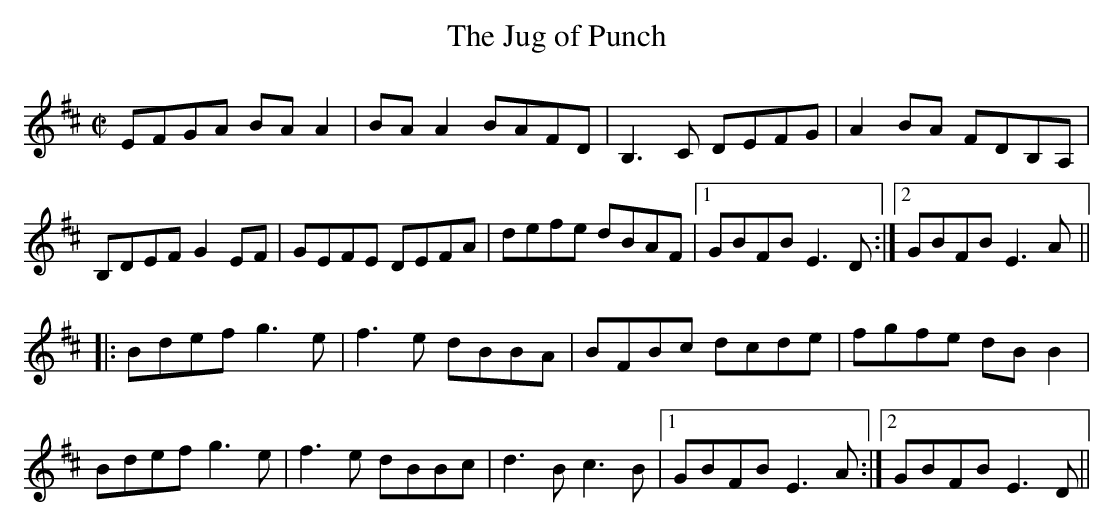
X:1
T:Jug of Punch, The
M:C|
K:Edor
EFGA BAA2|BAA2 BAFD|B,3C DEFG|A2BA FDB,A,|
B,DEF G2EF|GEFE DEFA|defe dBAF|1 GBFB E3D:|2 GBFB E3A||
|:Bdef g3e|f3e dBBA|BFBc dcde|fgfe dBB2|
Bdef g3e|f3e dBBc|d3B c3B|1 GBFB E3A:|2 GBFB E3D||
